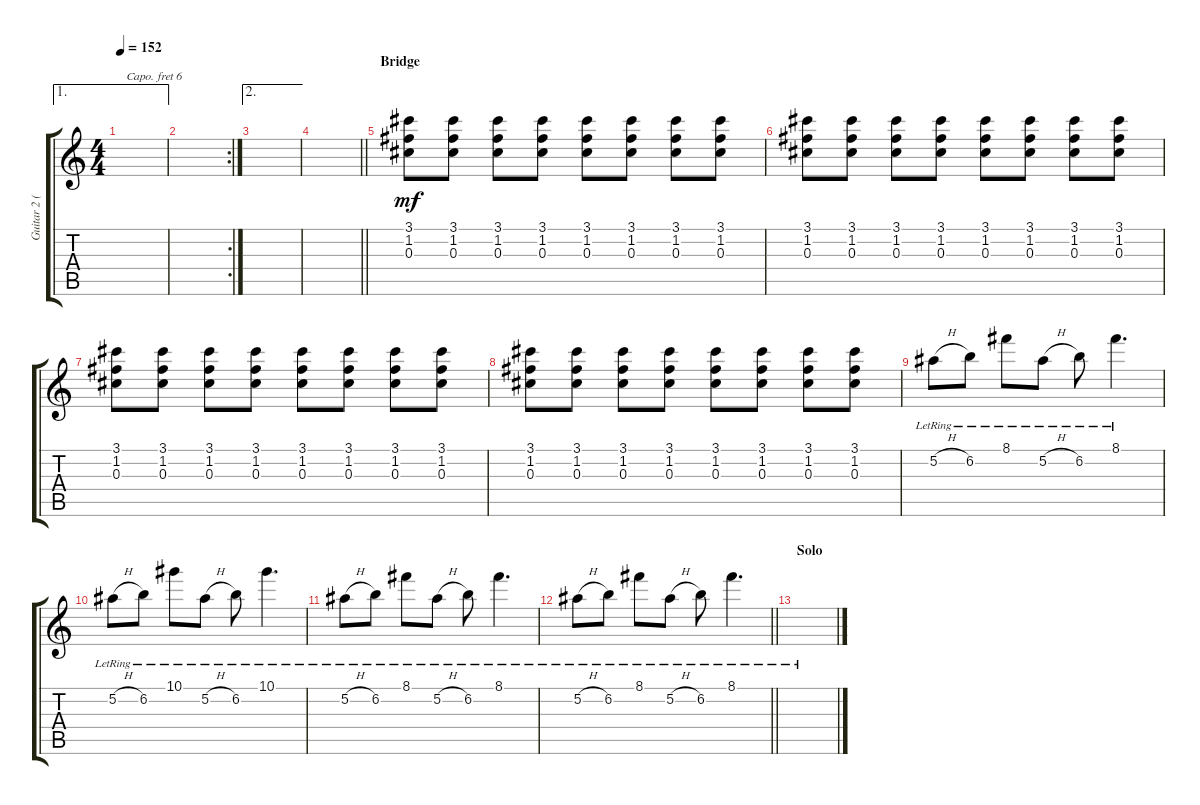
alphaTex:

\track ("Guitar 2 (Clean)" "Guitar 2 (") {instrument electricguitarjazz}
\staff {score tabs}
\capo 6
\tuning (E4 B3 G3 D3 A2 D2) {hide}
\ae 1
\ts (4 4)
\tempo 152
\clef g2
\ks c
|
\rc 2
|
\ae 2
|
\barLineRight lightlight
|
\section ("" "Bridge")
(3.1 1.2 0.3).8{dy mf} (3.1 1.2 0.3).8 (3.1 1.2 0.3).8 (3.1 1.2 0.3).8 (3.1 1.2 0.3).8 (3.1 1.2 0.3).8 (3.1 1.2 0.3).8 (3.1 1.2 0.3).8 |
(3.1 1.2 0.3).8 (3.1 1.2 0.3).8 (3.1 1.2 0.3).8 (3.1 1.2 0.3).8 (3.1 1.2 0.3).8 (3.1 1.2 0.3).8 (3.1 1.2 0.3).8 (3.1 1.2 0.3).8 |
(3.1 1.2 0.3).8 (3.1 1.2 0.3).8 (3.1 1.2 0.3).8 (3.1 1.2 0.3).8 (3.1 1.2 0.3).8 (3.1 1.2 0.3).8 (3.1 1.2 0.3).8 (3.1 1.2 0.3).8 |
(3.1 1.2 0.3).8 (3.1 1.2 0.3).8 (3.1 1.2 0.3).8 (3.1 1.2 0.3).8 (3.1 1.2 0.3).8 (3.1 1.2 0.3).8 (3.1 1.2 0.3).8 (3.1 1.2 0.3).8 |
5.2{h lr}.8 6.2{lr}.8 8.1{lr}.8 5.2{h lr}.8 6.2{lr}.8 8.1{lr}.4{d} |
5.2{h lr}.8 6.2{lr}.8 10.1{lr}.8 5.2{h lr}.8 6.2{lr}.8 10.1{lr}.4{d} |
5.2{h lr}.8 6.2{lr}.8 8.1{lr}.8 5.2{h lr}.8 6.2{lr}.8 8.1{lr}.4{d} |
\barLineRight lightlight
5.2{h lr}.8 6.2{lr}.8 8.1{lr}.8 5.2{h lr}.8 6.2{lr}.8 8.1{lr}.4{d} |
\section ("" "Solo")
